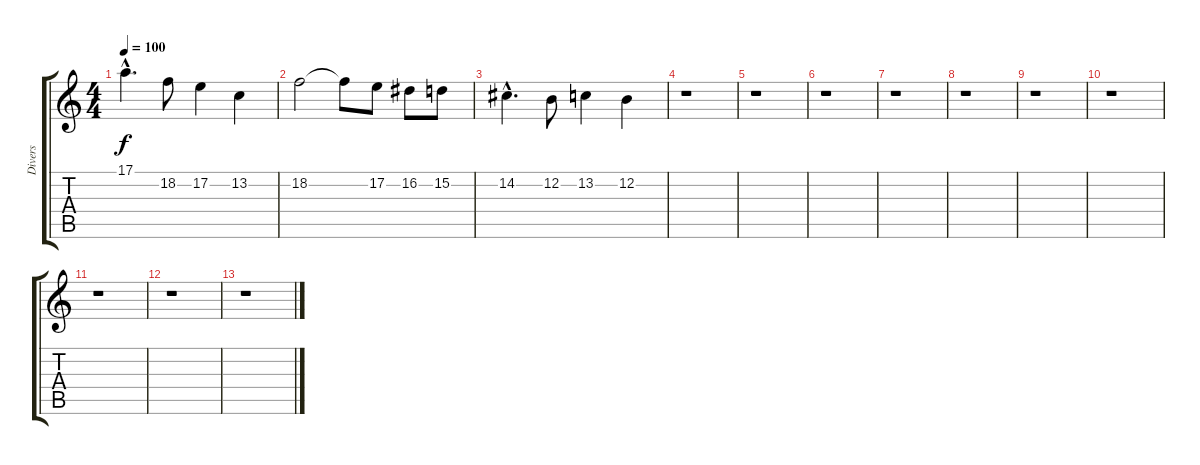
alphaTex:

\track ("Divers" "Divers") {instrument fx8scifi}
\staff {score tabs}
\tuning (E4 B3 G3 D3 A2 E2) {hide}
\ts (4 4)
\tempo 100
\clef g2
\ks c
17.1{hac}.4{d dy f} 18.2.8 17.2.4 13.2.4 |
18.2.2 18.2{t}.8 17.2.8 16.2.8 15.2.8 |
14.2{hac}.4{d} 12.2.8 13.2.4 12.2.4 |
r.1 |
r.1 |
r.1 |
r.1 |
r.1 |
r.1 |
r.1 |
r.1 |
r.1 |
r.1
